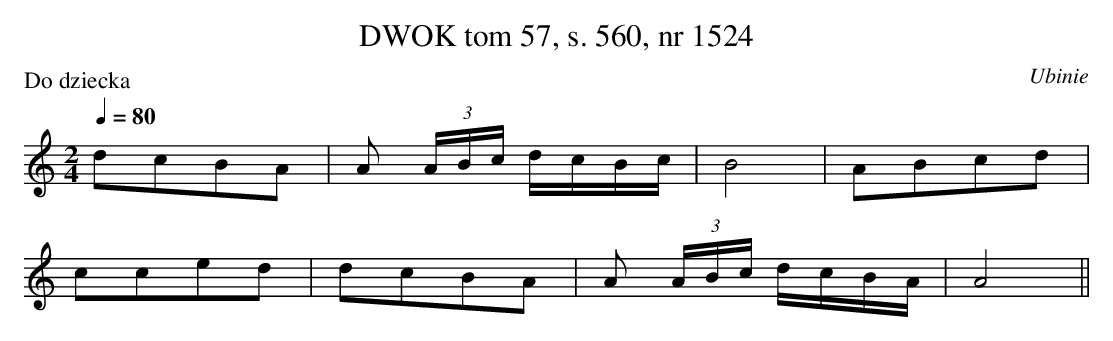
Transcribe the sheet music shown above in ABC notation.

X:1
T: DWOK tom 57, s. 560, nr 1524
P:Do dziecka
O:Ubinie
L:1/8
M:2/4
K:C
Q:1/4=80
dcBA|A (3A/B/c/ d/c/B/c/|B4|ABcd|
cced|dcBA|A (3A/B/c/ d/c/B/A/|A4||
